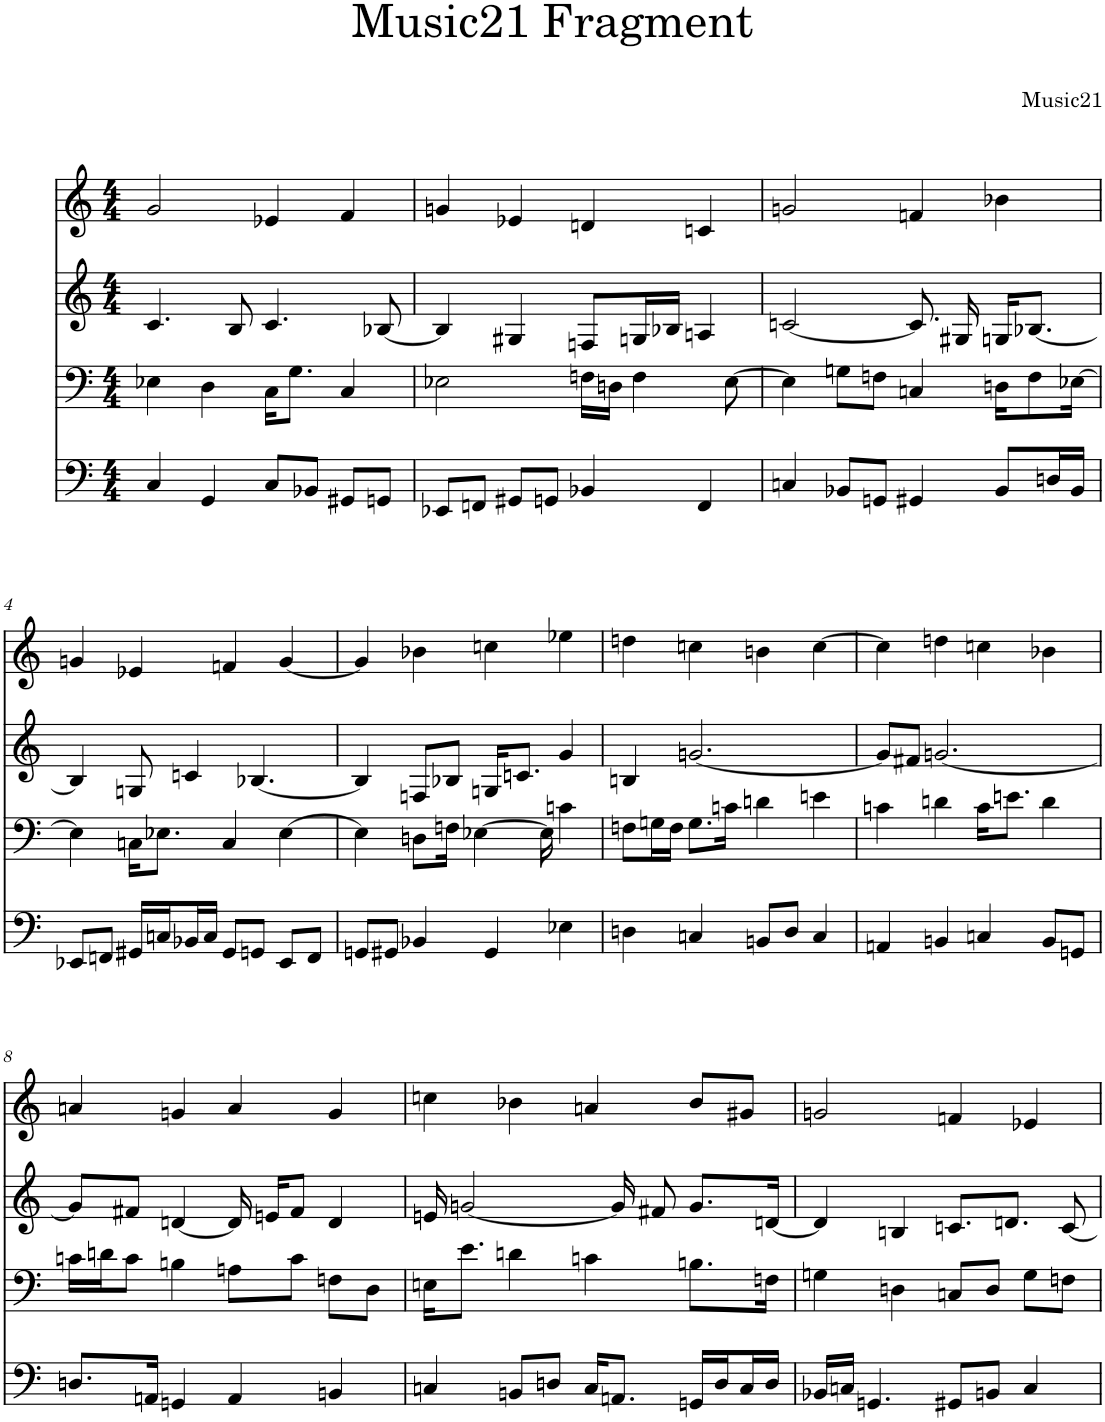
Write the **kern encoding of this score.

**kern	**kern	**kern	**kern
*part4	*part3	*part2	*part1
*staff4	*staff3	*staff2	*staff1
*I"Piano	*I"Piano	*I"Piano	*I"Piano
*I'Pno	*I'Pno	*I'Pno	*I'Pno
*clefF4	*clefF4	*clefG2	*clefG2
*k[]	*k[]	*k[]	*k[]
*M4/4	*M4/4	*M4/4	*M4/4
=1	=1	=1	=1
4C/	4E-X\	4.c/	2g/
4GG/	4D\	.	.
.	.	8B/	.
8C/L	16C\KL	4.c/	4e-X/
.	8.G\J	.	.
8BB-X/J	.	.	.
8GG#X/L	4C/	.	4f/
8GGn/J	.	[8B-X/	.
=2	=2	=2	=2
8EE-X/L	2E-X\	4B-/]	4gn/
8FFn/J	.	.	.
8GG#X/L	.	4G#X/	4e-X/
8GGn/J	.	.	.
4BB-X/	16Fn\LL	8Fn/L	4dn/
.	16Dn\JJ	.	.
.	4F\	16Gn/L	.
.	.	16B-X/JJ	.
4FF/	.	4An/	4cn/
.	[8E-\	.	.
=3	=3	=3	=3
4Cn/	4E-\]	[2cn/	2gn/
8BB-X/L	8Gn\L	.	.
8GGn/J	8Fn\J	.	.
4GG#X/	4Cn/	8.c/]	4fn/
.	.	16G#X/	.
8BB-/L	16Dn\KL	16Gn/KL	4b-X\
.	8F\	[8.B-X/J	.
16Dn/L	.	.	.
16BB-/JJ	[16E-X\Jk	.	.
!!LO:LB:g=z
=4	=4	=4	=4
8EE-X/L	4E-\]	4B-/]	4gn/
8FFn/J	.	.	.
16GG#X/LL	16Cn\KL	8Gn/	4e-X/
16Cn/J	8.E-X\J	.	.
16BB-X/L	.	4cn/	.
16C/JJ	.	.	.
8GG#/L	4C/	.	4fn/
8GGn/J	.	[4.B-X/	.
8EE-/L	[4E-\	.	[4g/
8FF/J	.	.	.
=5	=5	=5	=5
8GGn/L	4E-\]	4B-/]	4g/]
8GG#X/J	.	.	.
4BB-X/	8Dn\L	8Fn/L	4b-X\
.	16Fn\Jk	8B-X/J	.
.	[4E-X\	.	.
4GG#/	.	16Gn/KL	4ccn\
.	.	8.cn/J	.
.	16E-\]	.	.
4E-X\	4cn\	4g/	4ee-X\
=6	=6	=6	=6
4Dn\	8Fn\L	4Bn/	4ddn\
.	16Gn\L	.	.
.	16F\JJ	.	.
4Cn/	8.G\L	[2.gn/	4ccn\
.	16cn\Jk	.	.
8BBn/L	4dn\	.	4bn\
8D/J	.	.	.
4C/	4en\	.	[4cc\
=7	=7	=7	=7
4AAn/	4cn\	8g/L]	4cc\]
.	.	8f#X/J	.
4BBn/	4dn\	[2.gn/	4ddn\
4Cn/	16c\KL	.	4ccn\
.	8.en\J	.	.
8BB/L	4d\	.	4b-X\
8GGn/J	.	.	.
!!LO:LB:g=z
=8	=8	=8	=8
8.Dn/L	16cn\LL	8g/L]	4an/
.	16dn\J	.	.
.	8c\J	8f#X/J	.
16AAn/Jk	.	.	.
4GGn/	4Bn\	[4dn/	4gn/
4AA/	8An\L	16d/]	4a/
.	.	16en/KL	.
.	8c\J	8f#/J	.
4BBn/	8Fn\L	4d/	4g/
.	8D\J	.	.
=9	=9	=9	=9
4Cn/	16En\KL	16en/	4ccn\
.	8.e\J	[2gn/	.
8BBn/L	4dn\	.	4b-X\
8Dn/J	.	.	.
16C/KL	4cn\	.	4an/
8.AAn/J	.	16g/]	.
.	.	8f#X/	.
16GGn/LL	8.Bn\L	8.g/L	8b-/L
16D/J	.	.	.
16C/L	.	.	8g#X/J
16D/JJ	16Fn\Jk	[16dn/Jk	.
=10	=10	=10	=10
16BB-X/LL	4Gn\	4d/]	2gn/
16Cn/JJ	.	.	.
4.GGn/	.	.	.
.	4Dn\	4Bn/	.
8GG#X/L	8Cn/L	8.cn/L	4fn/
8BBn/J	8D/J	.	.
.	.	8.dn/J	.
4C/	8G\L	.	4e-X/
.	8Fn\J	[8c/	.
=	=	=	=
*-	*-	*-	*-
